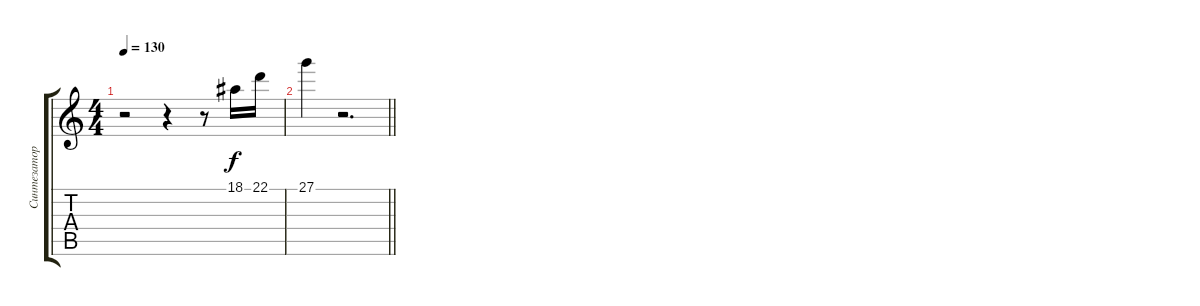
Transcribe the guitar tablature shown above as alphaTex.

\track ("Синтезатор" "Синтезатор") {instrument fx5brightness}
\staff {score tabs}
\tuning (E4 B3 G3 D3 A2 E2) {hide}
\ts (4 4)
\tempo 130
\clef g2
\ks c
r.2{dy f} r.4 r.8 18.1.16 22.1.16 |
\barLineRight lightlight
27.1.4 r.2{d}
